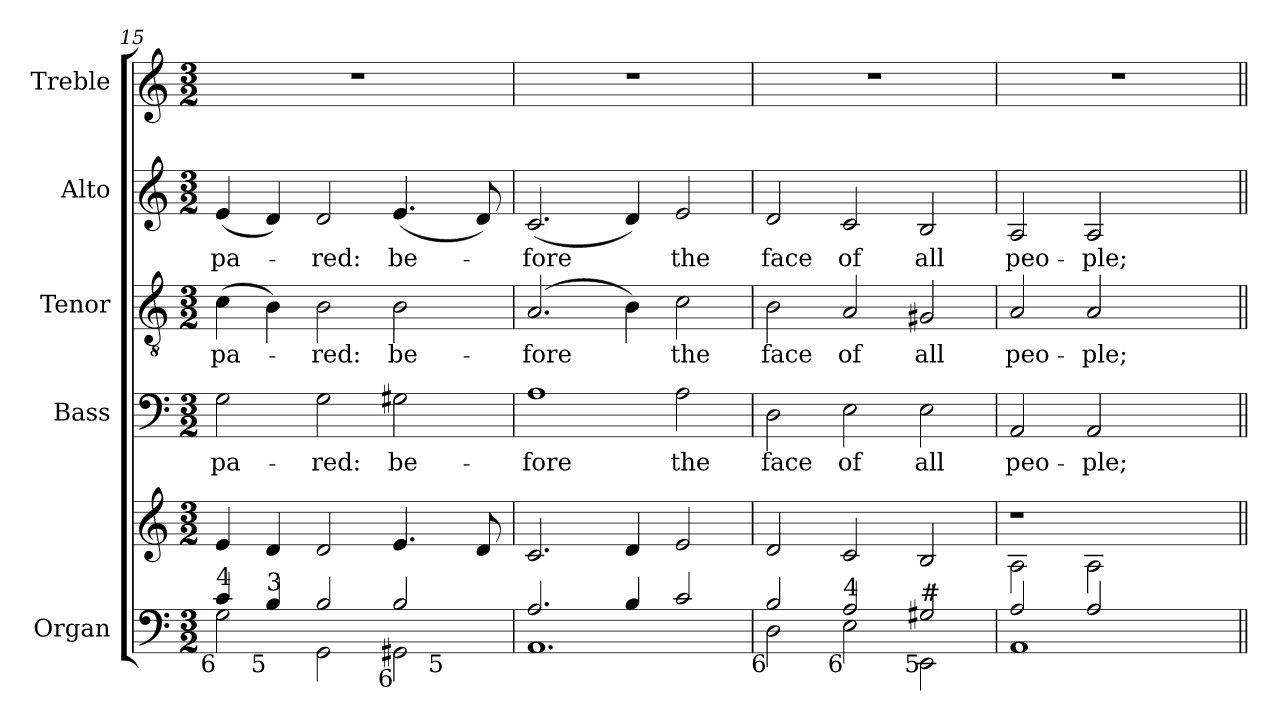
**kern	**kern	**kern	**text	**kern	**text	**kern	**text	**kern
*part5	*part5	*part4	*part4	*part3	*part3	*part2	*part2	*part1
*staff6	*staff5	*staff4	*staff4	*staff3	*staff3	*staff2	*staff2	*staff1
*I"Organ	*	*I"Bass	*	*I"Tenor	*	*I"Alto	*	*I"Treble
*I'Org.	*	*I'B.	*	*I'T.	*	*I'A.	*	*I'Tr.
*clefF4	*clefG2	*clefF4	*	*clefGv2	*	*clefG2	*	*clefG2
*	*	*	*	*ITrd7c12	*	*	*	*
*k[]	*k[]	*k[]	*	*k[]	*	*k[]	*	*k[]
*C:	*C:	*C:	*	*C:	*	*C:	*	*C:
*M3/2	*M3/2	*M3/2	*	*M3/2	*	*M3/2	*	*M3/2
=15	=15	=15	=15	=15	=15	=15	=15	=15
*^	*	*	*	*	*	*	*	*
!	!	!	!	!LO:LY:b:color=#000000	!	!	!	!	!
!	!	!	!	!	!	!LO:LY:b:color=#000000	!	!	!
!LO:TX:b:rj:t=6	!	!	!	!	!	!	!	!	!
!LO:TX:t=4	!	!	!	!	!	!	!	!	!
!	!	!	!	!	!	!	!	!LO:LY:b:color=#000000	!LO:N:vis=1
*	*^	*	*	*	*	*	*	*	*
4ci/	2Gi\	1ryy	4ei/	2Gi\	-pa-	(4Ci\	-pa-	(4ei/	-pa-	1.r
!LO:TX:b:rj:t=5	!	!	!	!	!	!	!	!	!	!
!LO:TX:t=3	!	!	!	!	!	!	!	!	!	!
4Bi/	.	.	4di/	.	.	4BBi\)	.	4di/)	.	.
!	!	!	!	!	!LO:LY:b:color=#000000	!	!	!	!	!
!	!	!	!	!	!	!	!LO:LY:b:color=#000000	!	!	!
!	!	!	!	!	!	!	!	!	!LO:LY:b:color=#000000	!
2Bi/	2GGi\	.	2di/	2Gi\	-red:	2BBi\	-red:	2di/	-red:	.
!	!	!	!	!	!LO:LY:b:color=#000000	!	!	!	!	!
!	!	!	!	!	!	!	!LO:LY:b:color=#000000	!	!	!
!LO:TX:b:rj:t=6	!	!	!	!	!	!	!	!	!	!
!	!	!	!	!	!	!	!	!	!LO:LY:b:color=#000000	!
2Bi/	2GG#Xi\	4ryy	4.ei/	2G#Xi\	be-	2BBi\	be-	(4.ei/	be-	.
!	!	!LO:TX:b:rj:t=5	!	!	!	!	!	!	!	!
.	.	4ryy	.	.	.	.	.	.	.	.
.	.	.	8di/	.	.	.	.	8di/)	.	.
*	*v	*v	*	*	*	*	*	*	*	*
=16	=16	=16	=16	=16	=16	=16	=16	=16	=16
*	*^	*	*	*	*	*	*	*	*
!	!	!	!	!	!LO:LY:b:color=#000000	!	!	!	!	!
*	*v	*v	*	*	*	*	*	*	*	*
*	*^	*	*	*	*	*	*	*	*
!	!	!	!	!	!	!	!LO:LY:b:color=#000000	!	!	!
*	*v	*v	*	*	*	*	*	*	*	*
*	*^	*	*	*	*	*	*	*	*
!	!	!	!	!	!	!	!	!	!LO:LY:b:color=#000000	!LO:N:vis=1
*	*v	*v	*	*	*	*	*	*	*	*
2.Ai/	1.AAi	2.ci/	1Ai	-fore	(2.AAi/	-fore	(2.ci/	-fore	1.r
4Bi/	.	4di/	.	.	4BBi\)	.	4di/)	.	.
!	!	!	!	!LO:LY:b:color=#000000	!	!	!	!	!
!	!	!	!	!	!	!LO:LY:b:color=#000000	!	!	!
!	!	!	!	!	!	!	!	!LO:LY:b:color=#000000	!
2ci/	.	2ei/	2Ai\	the	2Ci\	the	2ei/	the	.
=17	=17	=17	=17	=17	=17	=17	=17	=17	=17
!	!	!	!	!LO:LY:b:color=#000000	!	!	!	!	!
!	!	!	!	!	!	!LO:LY:b:color=#000000	!	!	!
!LO:TX:b:rj:t=6	!	!	!	!	!	!	!	!	!
!	!	!	!	!	!	!	!	!LO:LY:b:color=#000000	!LO:N:vis=1
2Bi/	2Di\	2di/	2Di\	face	2BBi\	face	2di/	face	1.r
!	!	!	!	!LO:LY:b:color=#000000	!	!	!	!	!
!	!	!	!	!	!	!LO:LY:b:color=#000000	!	!	!
!LO:TX:b:rj:t=6	!	!	!	!	!	!	!	!	!
!LO:TX:t=4	!	!	!	!	!	!	!	!	!
!	!	!	!	!	!	!	!	!LO:LY:b:color=#000000	!
2Ai/	2Ei\	2ci/	2Ei\	of	2AAi/	of	2ci/	of	.
!	!	!	!	!LO:LY:b:color=#000000	!	!	!	!	!
!	!	!	!	!	!	!LO:LY:b:color=#000000	!	!	!
!LO:TX:b:rj:t=5	!	!	!	!	!	!	!	!	!
!LO:TX:t=#	!	!	!	!	!	!	!	!	!
!	!	!	!	!	!	!	!	!LO:LY:b:color=#000000	!
2G#Xi/	2EEi\	2Bi/	2Ei\	all	2GG#Xi/	all	2Bi/	all	.
=18	=18	=18	=18	=18	=18	=18	=18	=18	=18
*	*	*^	*	*	*	*	*	*	*
!	!	!	!	!	!LO:LY:b:color=#000000	!	!	!	!	!
!	!	!	!	!	!	!	!LO:LY:b:color=#000000	!	!	!
!	!	!	!	!	!	!	!	!	!LO:LY:b:color=#000000	!
2Ai/	1AAi	1r	2Ai\	2AAi/	peo-	2AAi/	peo-	2Ai/	peo-	1.r
!	!	!	!	!	!LO:LY:b:color=#000000	!	!	!	!	!
!	!	!	!	!	!	!	!LO:LY:b:color=#000000	!	!	!
!	!	!	!	!	!	!	!	!	!LO:LY:b:color=#000000	!
2Ai/	.	.	2Ai\	2AAi/	-ple;	2AAi/	-ple;	2Ai/	-ple;	.
2ryy	2ryy	2ryy	2ryy	2ryy	.	2ryy	.	2ryy	.	.
*v	*v	*	*	*	*	*	*	*	*	*
*	*v	*v	*	*	*	*	*	*	*
=||	=||	=||	=||	=||	=||	=||	=||	=||
*-	*-	*-	*-	*-	*-	*-	*-	*-
